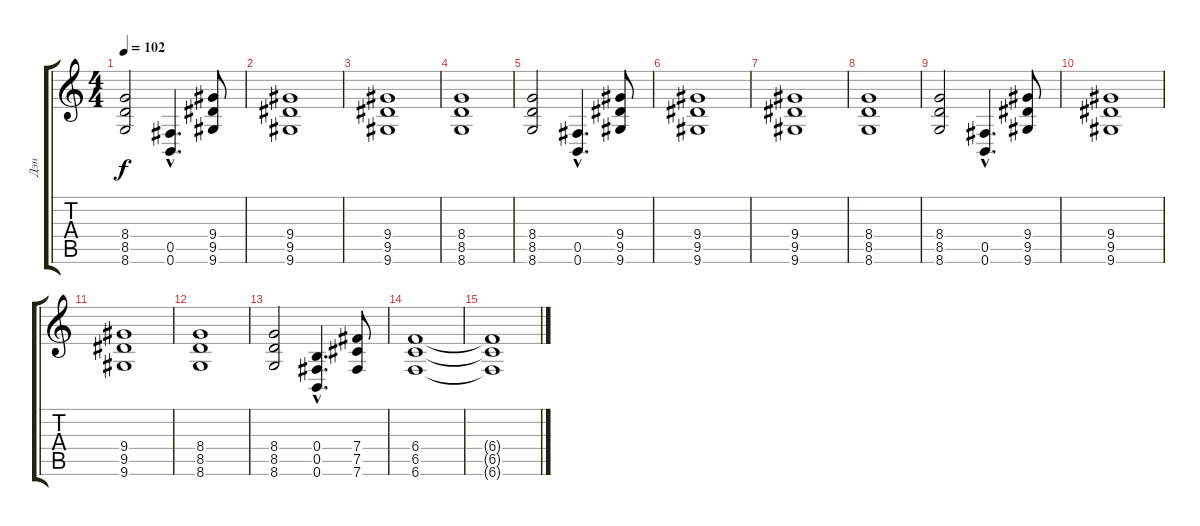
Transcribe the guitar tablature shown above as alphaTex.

\track ("Дэн" "Дэн") {instrument distortionguitar}
\staff {score tabs}
\tuning (Db4 Ab3 E3 B2 Gb2 B1) {hide}
\ts (4 4)
\tempo 102
\clef g2
\ks c
(8.4 8.5 8.6).2{dy f} (0.5{hac} 0.6{hac}).4{d} (9.4 9.5 9.6).8 |
(9.4 9.5 9.6).1 |
(9.4 9.5 9.6).1 |
(8.4 8.5 8.6).1 |
(8.4 8.5 8.6).2 (0.5{hac} 0.6{hac}).4{d} (9.4 9.5 9.6).8 |
(9.4 9.5 9.6).1 |
(9.4 9.5 9.6).1 |
(8.4 8.5 8.6).1 |
(8.4 8.5 8.6).2 (0.5{hac} 0.6{hac}).4{d} (9.4 9.5 9.6).8 |
(9.4 9.5 9.6).1 |
(9.4 9.5 9.6).1 |
(8.4 8.5 8.6).1 |
(8.4 8.5 8.6).2 (0.4{hac} 0.5{hac} 0.6{hac}).4{d} (7.4 7.5 7.6).8{volume 12} |
(6.4 6.5 6.6).1 |
(6.4{t} 6.5{t} 6.6{t}).1
